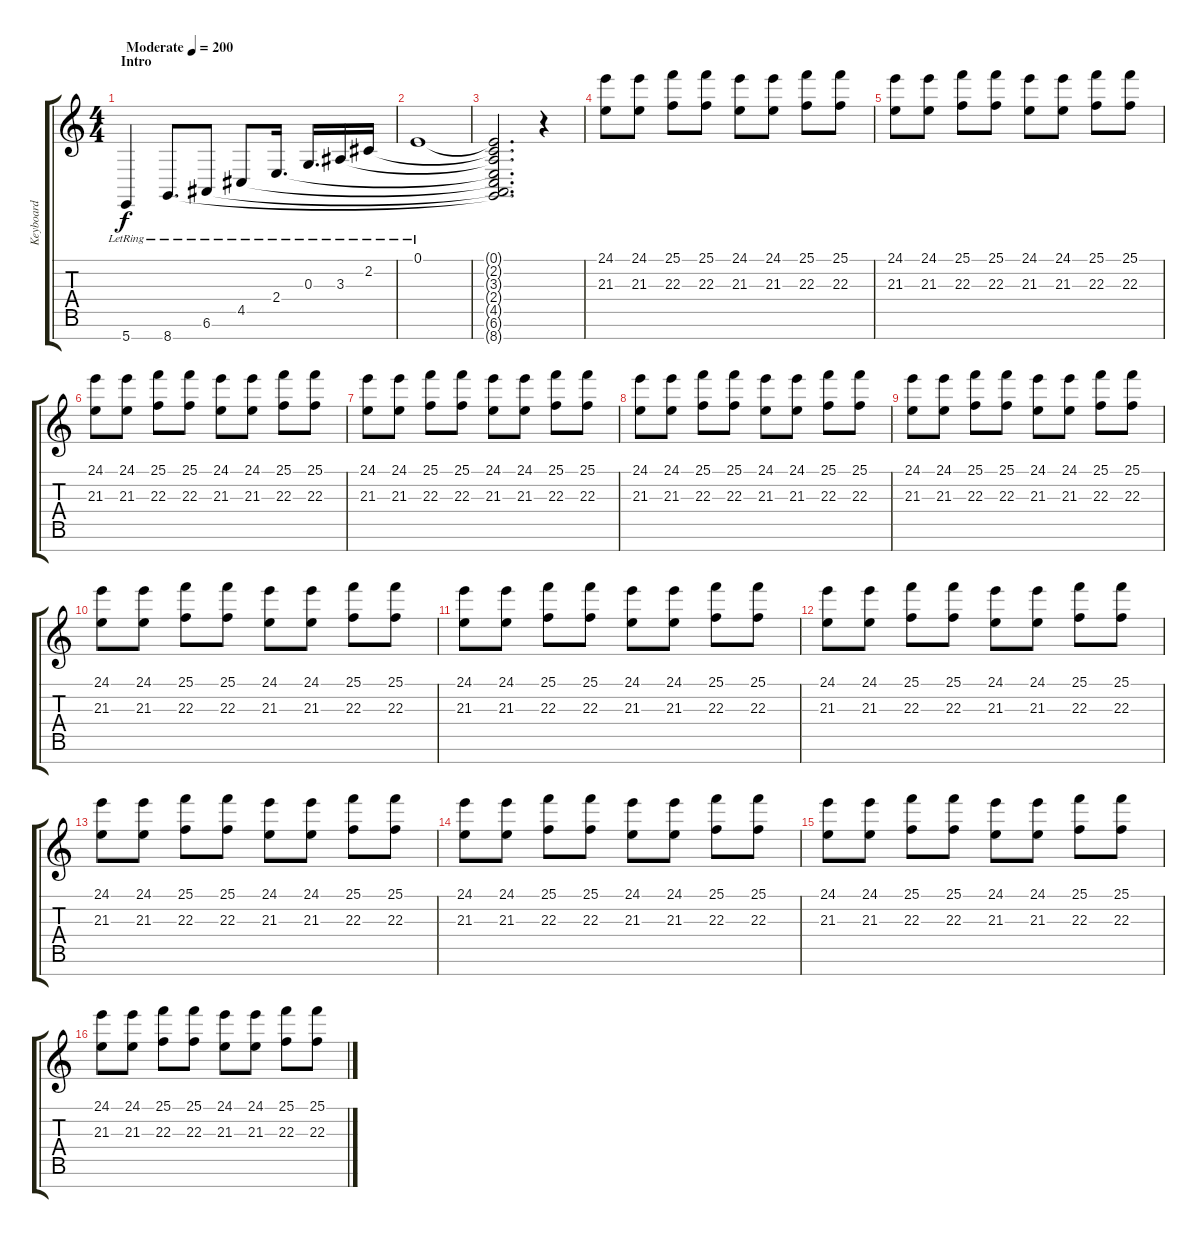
\track ("Keyboard" "Keyboard") {instrument churchorgan}
\staff {score tabs}
\tuning (E4 B3 G3 D3 A2 E2 B1) {hide}
\ts (4 4)
\section ("" "Intro")
\tempo (200 "Moderate")
\clef g2
\ks c
5.7{lr}.4{dy f instrument churchorgan} 8.7{lr}.8{d} 6.6{lr}.8 4.5{lr}.8 2.4{lr}.16{d} 0.3{lr}.16{d} 3.3{lr}.16 2.2{lr}.16 |
0.1{lr}.1 |
(0.1{t} 2.2{t} 3.3{t} 2.4{t} 4.5{t} 6.6{t} 8.7{t}).2{d} r.4 |
(24.1 21.3).8 (24.1 21.3).8 (25.1 22.3).8 (25.1 22.3).8 (24.1 21.3).8 (24.1 21.3).8 (25.1 22.3).8 (25.1 22.3).8 |
(24.1 21.3).8 (24.1 21.3).8 (25.1 22.3).8 (25.1 22.3).8 (24.1 21.3).8 (24.1 21.3).8 (25.1 22.3).8 (25.1 22.3).8 |
(24.1 21.3).8 (24.1 21.3).8 (25.1 22.3).8 (25.1 22.3).8 (24.1 21.3).8 (24.1 21.3).8 (25.1 22.3).8 (25.1 22.3).8 |
(24.1 21.3).8 (24.1 21.3).8 (25.1 22.3).8 (25.1 22.3).8 (24.1 21.3).8 (24.1 21.3).8 (25.1 22.3).8 (25.1 22.3).8 |
(24.1 21.3).8 (24.1 21.3).8 (25.1 22.3).8 (25.1 22.3).8 (24.1 21.3).8 (24.1 21.3).8 (25.1 22.3).8 (25.1 22.3).8 |
(24.1 21.3).8 (24.1 21.3).8 (25.1 22.3).8 (25.1 22.3).8 (24.1 21.3).8 (24.1 21.3).8 (25.1 22.3).8 (25.1 22.3).8 |
(24.1 21.3).8 (24.1 21.3).8 (25.1 22.3).8 (25.1 22.3).8 (24.1 21.3).8 (24.1 21.3).8 (25.1 22.3).8 (25.1 22.3).8 |
(24.1 21.3).8 (24.1 21.3).8 (25.1 22.3).8 (25.1 22.3).8 (24.1 21.3).8 (24.1 21.3).8 (25.1 22.3).8 (25.1 22.3).8 |
(24.1 21.3).8 (24.1 21.3).8 (25.1 22.3).8 (25.1 22.3).8 (24.1 21.3).8 (24.1 21.3).8 (25.1 22.3).8 (25.1 22.3).8 |
(24.1 21.3).8 (24.1 21.3).8 (25.1 22.3).8 (25.1 22.3).8 (24.1 21.3).8 (24.1 21.3).8 (25.1 22.3).8 (25.1 22.3).8 |
(24.1 21.3).8 (24.1 21.3).8 (25.1 22.3).8 (25.1 22.3).8 (24.1 21.3).8 (24.1 21.3).8 (25.1 22.3).8 (25.1 22.3).8 |
(24.1 21.3).8 (24.1 21.3).8 (25.1 22.3).8 (25.1 22.3).8 (24.1 21.3).8 (24.1 21.3).8 (25.1 22.3).8 (25.1 22.3).8 |
(24.1 21.3).8 (24.1 21.3).8 (25.1 22.3).8 (25.1 22.3).8 (24.1 21.3).8 (24.1 21.3).8 (25.1 22.3).8 (25.1 22.3).8
